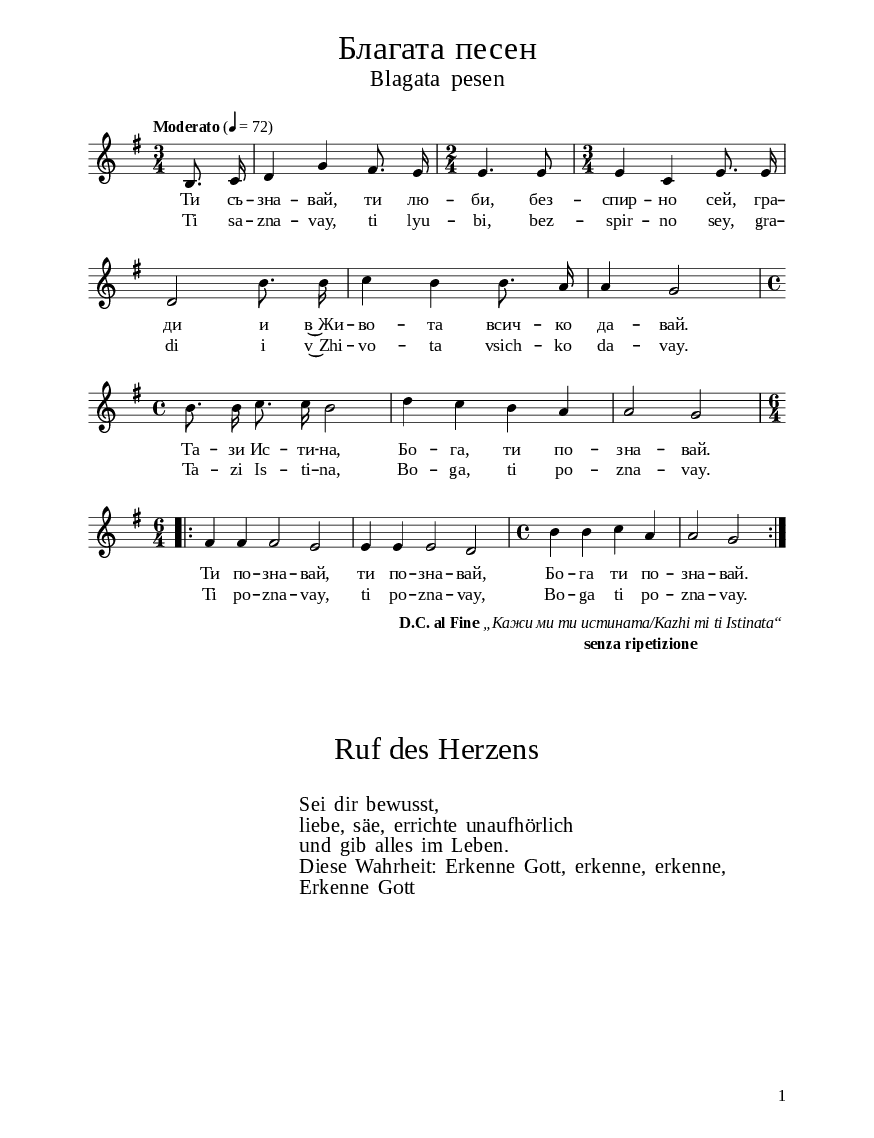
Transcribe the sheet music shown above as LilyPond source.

\version "2.22.0"

\paper {
  #(set-paper-size "a5")
}

\bookpart {
\paper {
  print-all-headers = ##t
  print-page-number = ##t
  print-first-page-number = ##t

  % put page numbers on the bottom
  oddHeaderMarkup = \markup ""
  evenHeaderMarkup = \markup ""
  oddFooterMarkup = \markup
    \fill-line {
      ""
      \on-the-fly #print-page-number-check-first \fromproperty #'page:page-number-string
    }
  evenFooterMarkup = \markup
    \fill-line {
      \on-the-fly #print-page-number-check-first \fromproperty #'page:page-number-string
      ""
    }

  left-margin = 1.5\cm
  right-margin = 1.5\cm
  top-margin = 1.6\cm
  bottom-margin = 1.2\cm
  ragged-bottom = ##t % do not spread the staves to fill the whole vertical space

  % change lyrics and titles font (affects notes also)
  fonts =
    #(make-pango-font-tree
     "Times New Roman"
     "DejaVu Sans"
     "DejaVu Sans Mono"
     (/ (* staff-height pt) 3.6))

  % change distance between staves
  system-system-spacing =
    #'((basic-distance . 12)
       (minimum-distance . 6)
       (padding . 1)
       (stretchability . 12))
}

\header {
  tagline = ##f
}

\score{
  \layout { 
    indent = 0.0\cm % remove first line indentation
    %ragged-last = ##t % do not spread last line to fill the whole space
    \context {
      \Score
      \omit BarNumber %remove bar numbers
    } % context

    \context { % change staff size
      \Staff
      fontSize = #+0 % affects notes size only
      \override StaffSymbol #'staff-space = #(magstep -3)
      \override StaffSymbol #'thickness = #0.5
      \override BarLine #'hair-thickness = #1
      %\override StaffSymbol #'ledger-line-thickness = #'(0 . 0)
    }

    \context { % adjust space between staff and lyrics and between the two lyric lines
      \Lyrics
      \override VerticalAxisGroup.nonstaff-relatedstaff-spacing = #'((basic-distance . 4.5))
      \override VerticalAxisGroup.nonstaff-nonstaff-spacing = #'((minimum-distance . 2))
    }
  } % layout

  \new Voice \absolute {
      \clef treble
    \key g \major
    \time 3/4 
    %\tempo "Moderato" 8 = 160
    \tempo \markup { % make tempo note smaller
      \concat { "Moderato " \normal-text { "(" }
          \teeny \general-align #Y #DOWN \note {4} #0.8
          \normal-text { " = 72)" }
      }
    }
    \partial 4
    \autoBeamOff
	b8. c'16 | d'4 g' fis'8. e'16 | \time 2/4  e'4. e'8 | \time 3/4  e'4 c' e'8. e'16 \break | 

  d'2 b'8. b'16 | c''4 b' b'8. a'16 | a'4 g'2 \break | 
  
  \time 4/4  b'8. b'16 c''8. c''16 b'2 | d''4 c'' b' a' | a'2 g' \break | 
  
  \bar ".|:" \time 6/4  fis'4 fis' fis'2 e' | e'4 e' e'2 d' |  \time 4/4  b'4 b' c'' a' | a'2 g' \bar ":|."
  }
  
  \addlyrics {
  Ти съ -- зна -- вай, ти лю -- би,
  без -- спир -- но сей, гра -- ди и в~Жи -- во --
  та всич -- ко да -- вай. Та -- зи Ис -- ти --
  на, Бо -- га, ти по -- зна -- вай. Ти по -- зна
  -- вай, ти по -- зна -- вай, Бо -- га ти по --
  зна -- вай.
  }

  \addlyrics {
  Ti sa -- zna -- vay, ti lyu -- bi,
  bez -- spir -- no sey, gra -- di i v~Zhi -- vo --
  ta vsich -- ko da -- vay. Ta -- zi Is -- ti --
  na, Bo -- ga, ti po -- zna -- vay. Ti po -- zna
  -- vay, ti po -- zna -- vay, Bo -- ga ti po --
  zna -- vay.
  }
  
  \header {
    title = \markup \column \normal-text \fontsize #2.5 {
              \center-align
              \line { Благата песен }
              \vspace #-0.6
              \center-align
              \line \fontsize #-3 { Blagata pesen }
              \vspace #-0.8
              \center-align
              \line \fontsize #-3 { " " }
            }
  }
  
  \midi{}

} % score

  \markup \halign #-2.59 \raise #2.8 \override #'(baseline-skip . 2) { 
    \column  { 
      \line \right-align { 
        \concat {
          \bold { "D.C. al Fine" }  
          \italic { " „Кажи ми ти истината/Kazhi mi ti Istinata“ " }  
        }
      }
      \line \halign #2.59 \bold { "senza ripetizione" }  
      \line  {" "}
      \line  {" "}
      \line  {" "}
      \line  {" "}
    }
  } 



% include foreign translation(s) of the song
\version "2.22.0"

\markup \fill-line { \fontsize #6 "Ruf des Herzens" }
\markup \null
\markup \null
\markup \fontsize #+2.5 {
  \hspace #19
  \override #'(baseline-skip . 2)
  \column {
    \line { " " }
    \line { " "Sei dir bewusst, }
    \line { " "liebe, säe, errichte unaufhörlich }
    \line { " "und gib alles im Leben.}
    \line { " " Diese Wahrheit: Erkenne Gott, erkenne, erkenne,}
    \line { " "Erkenne Gott}
  }
}


} % bookpart
